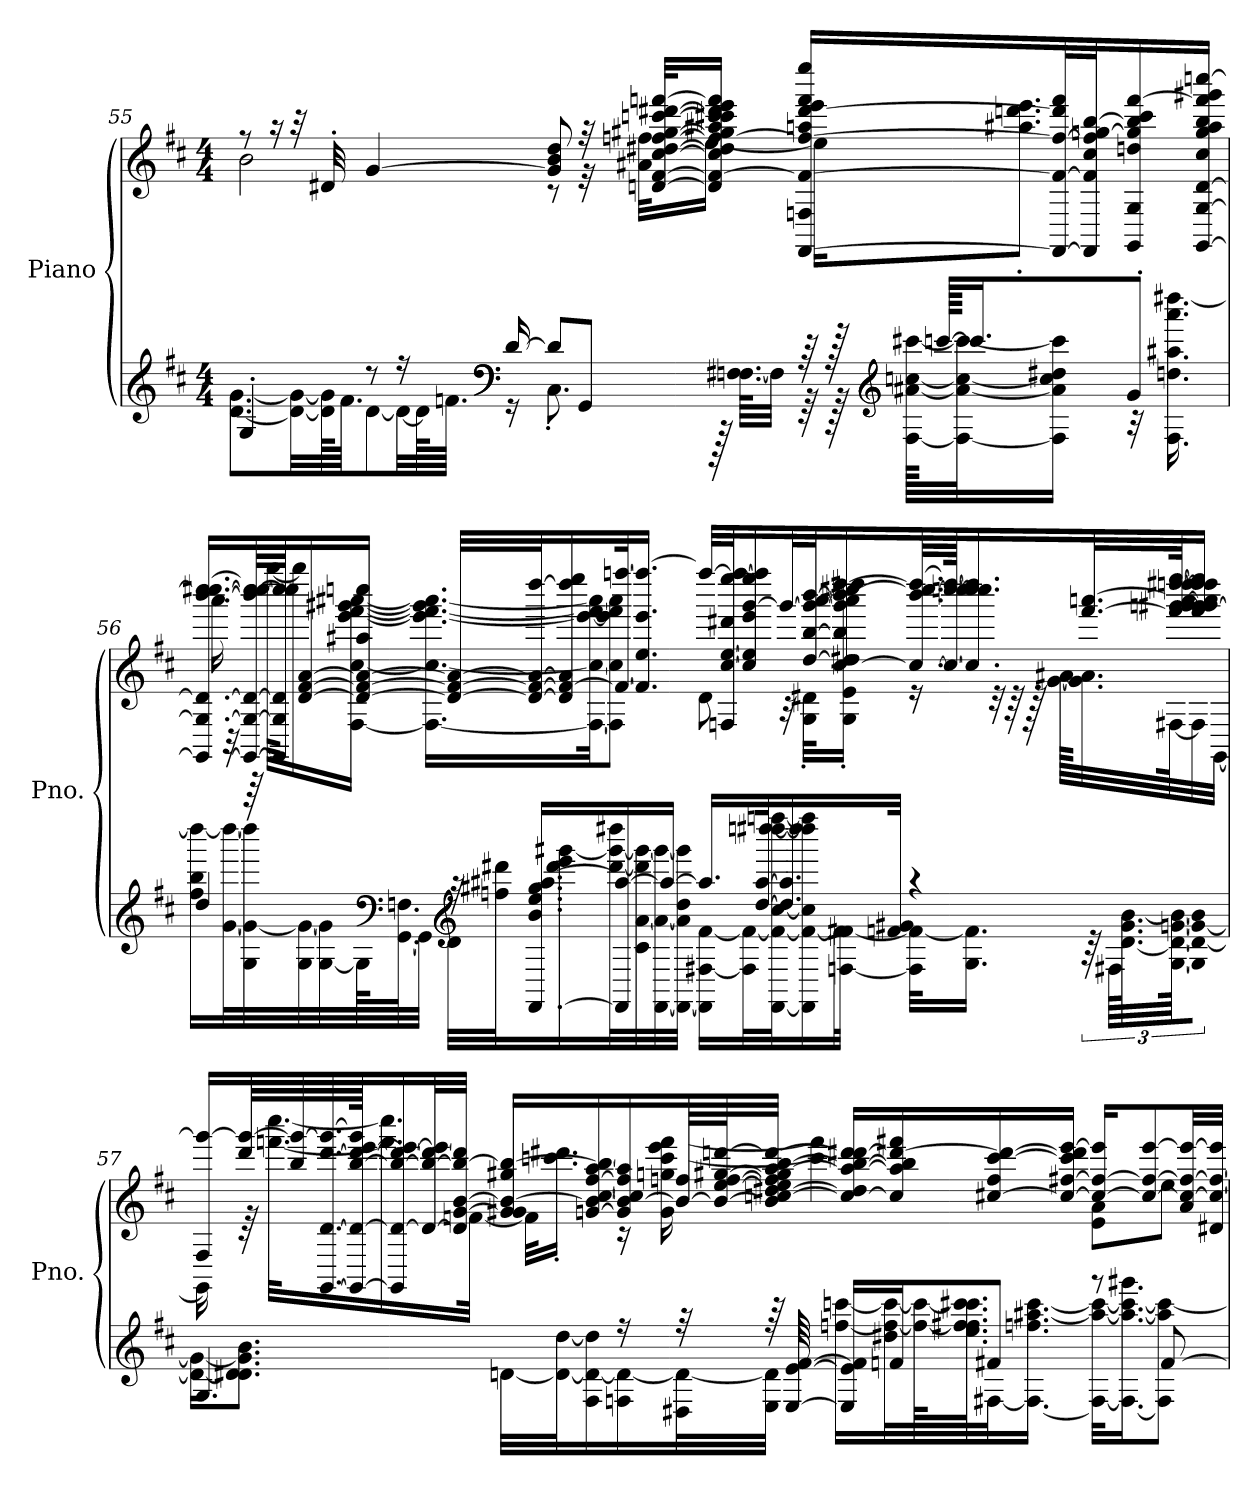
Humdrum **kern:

**kern	**kern
*part1	*part1
*staff2	*staff1
*I"Piano	*
*I'Pno.	*
!!LO:PB:g=z
*clefG2	*clefG2
*k[f#c#]	*k[f#c#]
*M4/4	*M4/4
=55	=55
*^	*^
4G'/	[8.d\ [8.g\L	8r	2b\
.	.	16r	.
.	32d\_ 32g\_LL	32r	.
.	128d\] 128g\]KL	32d#X'/	.
.	64.f#\JJJ	.	.
8r	[8d\	[4g/	.
16r	32d\LL_	.	.
.	128d\KL]	.	.
.	64.fn\JJJJ	.	.
*clefF4	*	*	*
[16d/	16r	.	.
8d/L]	8.C#'\	8g/] 8b/ 8dd/	8r
8GG/J	.	32r	32r
.	.	[32dn/ [32f#/ [32cc#/ [32dd#X/ [32ff#/ [32gg#X/ [32cccn/ [32ddd#X/ [32fffn/KLL	32a#X\ 32ffn\KLL
.	128r	16d/] 16f#/_ 16cc#/] 16dd#/] 16ff#/_ 16gg#/] 16aa#X/ 16ccc/] 16ccc#X/ 16ddd#/] 16eee/ 16fff/]JJ	[16ee\JJ
.	64.Fn\ [64.F#X\KLLL	.	.
.	32F#\JJJ]	.	.
64r	64r	[16FF#/ 16Fn/ 16f#/_ 16ff#/_ 16aan/ [16ddd#/ 16eee/ 16fff/ 16eeee/LL	16ee\KL]
128r	128r	.	.
*clefG2	*	*	*
[128cccn/KKKLL	[128F#\ [128a#X\ [128ccn\ [128ccc#X\KKLLL	.	.
16.ccc/J]	32F#\_ 32a#\_ 32cc\_ 32ccc#\_J	.	.
.	16F#\] 16a#\] 16cc\] 16dd#X\ 16ccc#\]JJ	32FF#/_ 32f#/_ 32ff#/_ 32ddd#/] 32fff/L	8.aa#X\' 8.dddn\' 8.eee\'J
.	.	32FF#/] 32f#/] 32cc#/ 32ff#/] [32ggn/ [32bb/J	.
8g'/J	32r	16GG/ 16G/ 16ddn/ 16gg/] 16bb/] 16ccc#/ [16fff/	.
.	16.F#\ 16.ddn\ 16.aa#X\ 16.aaa\ [16.dddd#X\	.	.
.	.	[16GG/ [16G/ [16d/ 16cc#/ 16gg/ 16aa#/ 16bb/ 16fff/] 16ggg#X/ [16ccccn/JJ	.
!!LO:LB:g=z	!!
=56	=56	=56	=56
4dd/	16ff#\ 16bb\ 16dddd#\_LL	16.GG/_ 16.G/_ 16.d/_ [16.bbb/ 16.cccc/_ [16.cccc#X/LL	16aaa\
.	[32g\ 32dddd#\_L	.	32r
.	32G\ 32g\_ 32dddd#\]	64GG/_ 64G/_ 64d/_ 64bbb/] 64cccc/_ 64cccc#/_LL	64r
.	.	64GG/] 64G/] 64d/] 64cccc/] 64cccc#/]JJ	[64gggg\KKLL
.	32G\ 32g\_	[16d/ [16f#/ [16a/	16gggg\]
.	[32G\ 32g\]	.	.
.	128G\KL]	16d/_ 16f#/_ 16a/_ 16aa#X/ 16ccccn/JJ	[16F#\ [16cc#\ [16eee\ [16fff#\ [16ggg#X\ [16aaa#X\JJ
*clefF4	*	*	*
.	[64.GG\ 64.Fn\J	.	.
.	32GG\JJJ]	.	.
32r	32FF#\LLL	32d/_ 32f#/_ 32a/_LLL	16.F#\_ 16.cc#\_ 16.eee\_ 16.fff#\_ 16.ggg#\] 16.aaa#\_LL
*clefG2	*	*	*
[16.FF#/ 16.b/ 16.ee/ 16.gg#X/ [16.aa#X/LL	32ffn\ 32ddd#X\J	32d/_ 32f#/_ 32a/_ [32dddd/J	.
.	16ddd#\ 16eee\ [16ggg#X\	16d/] 16f#/_ 16a/] 16dddd/] 16eeee/	.
.	.	.	32F#\_ 32cc#\_ 32eee\_ 32fff#\_ 32aaa#\_JK
16FF#/] 16aa#/_	[32ddd#\ 32ggg#\_ 32dddd#X\L	32f#/_ [32ffffn/K	8F#\] 8cc#\] 8eee\] 8fff#\] 8aaa#\]J
.	32c#\ [32a\ 32ddd#\] 32ggg#\_	16.f#/] 16.ee/ 16.eee/ 16.ffff/_JJ	.
16aa#/JJ_	[32FF#\ 32a\_ 32ggg#\_	.	.
.	32FF#\_ 32a\] 32dd\ 32ggg#\]JJJ	.	.
16.aa#/LL]	16FF#\] [16F#X\ [16f#\LL	32ffff/LLL_	8d\
.	.	32Fn/ [32cc#/ [32ee/ 32ddd#X/ [32eeee/ 32ffff/_J	.
.	32F#\] 32f#\_L	16cc#/] 16ee/] 16eee/ [16ggg#/ 16eeee/] 16ffff/]	.
[32dd/ [32aa#/K	[32FF#\ 32f#\_ [32cc#\ [32ddddn\ [32dddd#X\ [32ffffn\J	.	.
16.dd/] 16.aa#/]	16FF#\] 16f#\_ 16cc#\] 16dddd\] 16dddd#\] 16ffff\]	32ggg#/L_	32r
.	.	[32dd/ [32bb/ 32ggg#/_ [32aaa#/ [32bbb/J	32G\' 32d#X\'KLL
.	32f#\L]	[16cc#/ 16dd/] 16bb/] 16ggg#/] 16aaa#/] 16bbb/] [16cccc#X/ [16dddd/	16G\' 16e\' 16dd#X\' 16dddd#X\'JJ
32fn/ 32g#X/JJk	[32Fn\ [32f#X\JJJ	.	.
4r	32F\] 32f#\_KLL	64.cc#/_ 64.bbb/ 64.cccc#/_ 64.dddd/_LL	16r
.	.	128cc#/_ [128ccccn/ 128cccc#/_ 128dddd/_JJK	.
.	16.G\ 16.f#\]JJ	16.cc#/] 16.cccc/] 16.cccc#/] 16.dddd/]	.
.	.	.	32r
.	.	.	64r
.	.	.	128r
.	.	.	[128g\ [128a#X\KKLLL
.	96r	[32.fff#/ [32.aaan/L	32.g\] 32.a#\]
.	96F#X\KLLL	.	.
.	[48.d\ 48.g#\ [48.b\	.	.
.	.	64fff#/_ [64gggn/ [64ggg#X/ 64aaa/_ [64ddddn/ [64dddd#X/ [64eeee/JK	[64F#X\K
.	[96G\ 96d\_ [96gn\ 96b\_JK	.	.
.	16G\] 16d\_ 16g\_ 16b\]JJ	16fff#/] 16ggg/_ 16ggg#/] 16aaa/] 16dddd/] 16dddd#/] 16eeee/]JJ	32F#\]
.	.	.	[32GG\JJJ
!!LO:LB:g=z	!!
=57	=57	=57	=57
4.G/	16d\_ 16g\_KL	16F#/ 16ggg/_LL	16GG\]
.	8.d\] 8.d#X\ 8.g\] 8.b\J	64ddd/ 64ggg/_LL	64r
.	.	64bb/ 64ggg/_	[32.fffn\ [32.cccc#\KLL
.	.	[64.GG/ [64.d/ [64.ddd/ 64.ggg/_	.
.	.	128GG/_ 128d/_ [128bb/ 128ddd/_ [128eee/ 128ggg/]JJK	.
.	.	16GG/] 16d/_ 16bb/_ 16ddd/_ 16eee/_	16.fff\] 16.cccc#\]
.	.	32d/_ 32bb/_ 32ddd/_ 32eee/]L	.
.	.	32d/] [32g/ [32b/ 32bb/_ 32ddd/]JJJ	[32fn\JJk
.	[32dn\LLL	16g/] 16g#X/ 16b/_ 16gg#X/ 16bb/_LL	32f\KLL]
.	32d\_ [32dd\J	.	16.cccn\' 16.ddd#X\'JJ
.	16F#\ 16d\_ 16dd\]	[16gn/ 16b/_ [16cc#/ [16ff#/ [16aa/ 16bb/]	.
16r	16Fn\ 16d\_	16g/] 16b/_ 16cc#/] 16ff#/] 16aa/]	16r
32r	32D#X\ 32d\_L	64b/_ 64ffn/LL	16g\ 16ggn\ [16ccc\ 16eee\ [16fff\
.	.	64b/_ [64ee/ [64ff/ [64gg#X/ [64dddn/J	.
64r	32E\ 32d\]JJJ	32b/] [32ccn/ [32dd#X/ 32ee/] 32ff/] 32gg#/] [32aa/ [32bb/ 32ddd/_JJJ	.
[64E/ [64e/ [64f#/	.	.	.
16E/] 16e/] 16f#/]LL	[16ffn\ [16cccn\LL	16cc/_ 16dd#/] 16aa/_ 16bb/_ 16ddd/] [16ddd#X/LL	4ccc\] 4fff\]
16fn/J	32dd#X\ 32ff\_ 32ccc\_L	16cc/] 16aa/] 16bb/] 16ddd#/_ 16fff#X/	.
.	128ff\_ 128ccc\_KL	.	.
.	64.ee\ 64.ff\] 64.ff#X\ 64.ccc\] 64.ccc#X\J	.	.
8f#X/J	[32F#X\J	[16cc#X/ 16ff/ [16ccc/ 16ddd#/_	.
.	16.F#\_ 16.ffn\ [16.aa#X\ [16.ccc#\JJ	.	.
.	.	16cc#/_ [16ff#X/ 16ccc/] 16ddd#/] [16eee/JJ	.
8r	32F#\_ 32aa#\_ 32ccc#\_KLL	16cc#/_ 16ff#/_ 16eee/]KL	8e\ 8a\L
.	16.F#\_ 16.aa#\_ 16.ccc#\_ 16.ggg#X\J	.	.
.	.	8cc#/_ 8ff#/_ [8eee/	.
[8f#/	8F#\] 8aa#\] 8ccc#\_J	.	8ee\J
.	.	32a/ 32cc#/_ 32ff#/_ 32eee/_LL	.
.	.	32d#X/ 32cc#/_ 32ff#/_ 32eee/]JJJ	.
*v	*v	*	*
*	*v	*v
=	=
*-	*-
